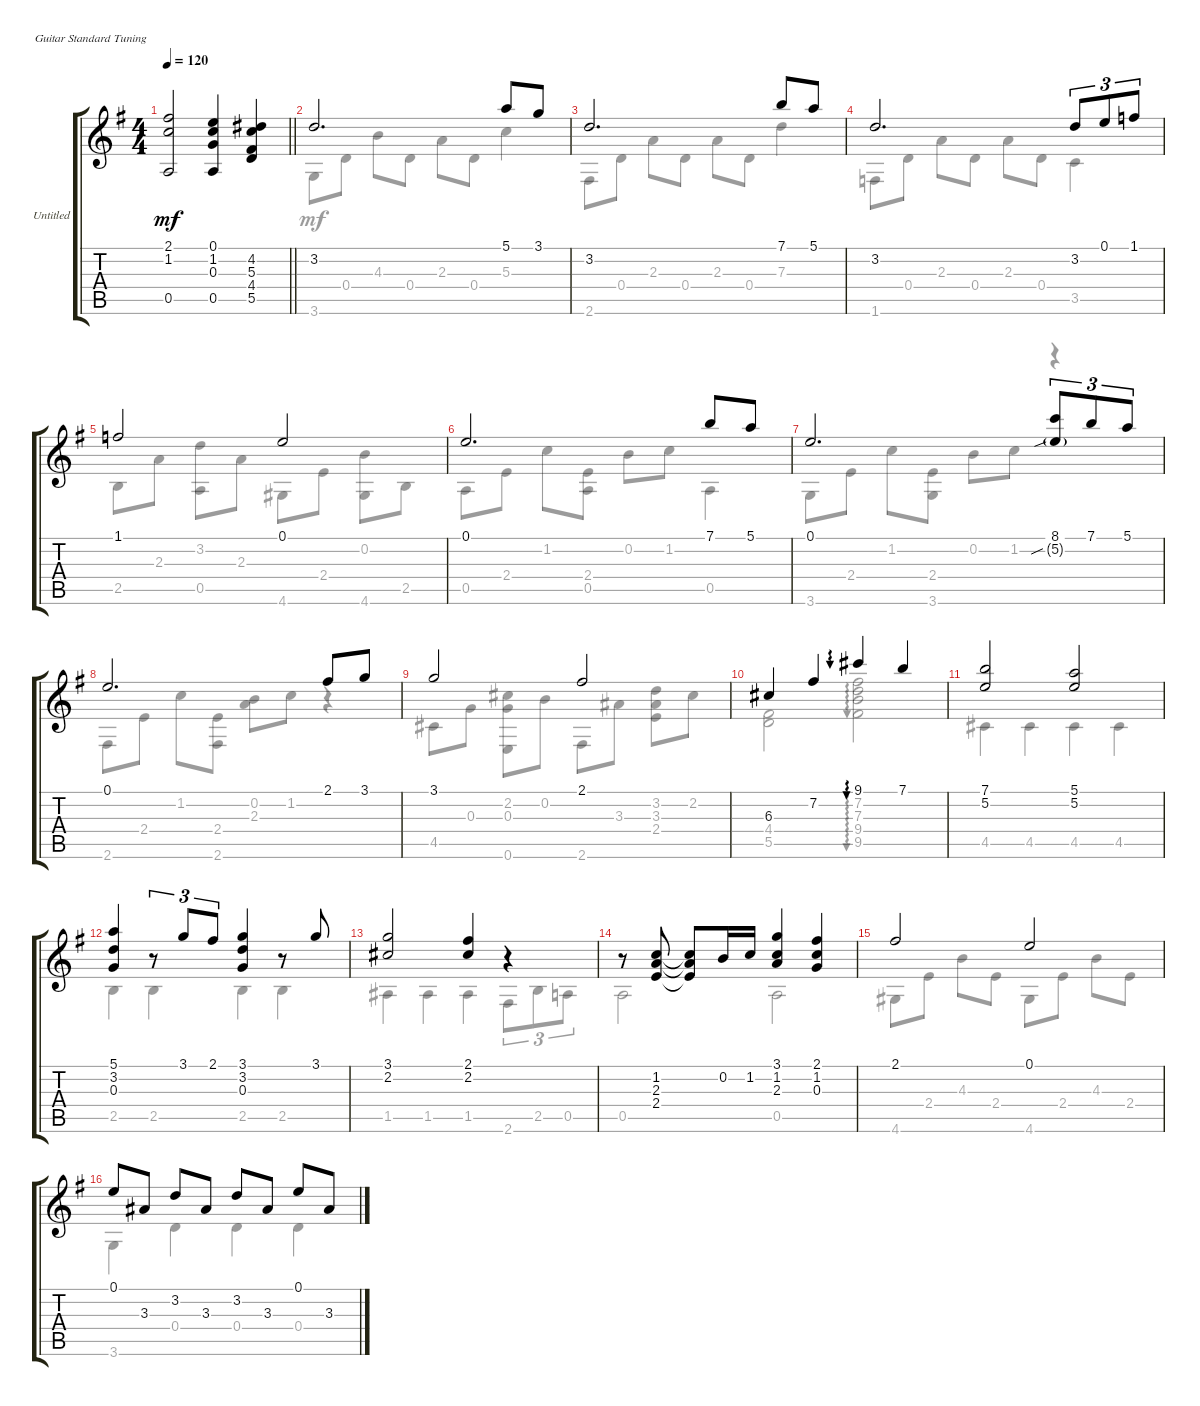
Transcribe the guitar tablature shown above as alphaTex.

\bracketExtendMode groupsimilarinstruments
\firstSystemTrackNameOrientation horizontal
\otherSystemsTrackNameOrientation horizontal
\track ("Untitled" "Untitled") {instrument acousticguitarnylon}
\staff {score tabs}
\tuning (E4 B3 G3 D3 A2 E2)
\voice
\ts (4 4)
\tempo 120
\clef g2
\barLineRight lightlight
\ks g
(2.1 1.2 0.5).2{dy mf} (0.1 1.2 0.3 0.5).4 (4.2 5.3 4.4 5.5).4 |
3.2.2{d} 5.1.8 3.1.8 |
3.2.2{d} 7.1.8 5.1.8 |
3.2.2{d} 3.2.8{tu (3 2)} 0.1.8{tu (3 2)} 1.1.8{tu (3 2)} |
1.1.2 0.1.2 |
0.1.2{d} 7.1.8 5.1.8 |
0.1.2{d} (8.1 5.2{sib g}).8{tu (3 2)} 7.1.8{tu (3 2)} 5.1.8{tu (3 2)} |
0.1.2{d} 2.1.8 3.1.8 |
3.1.2 2.1.2 |
6.3.4 7.2.4 9.1.4{au 0} 7.1.4 |
(7.1 5.2).2 (5.1 5.2).2 |
(5.1 3.2 0.3).4 r.8{tu (3 2)} 3.1.8{tu (3 2)} 2.1.8{tu (3 2)} (3.1 3.2 0.3).4 r.8 3.1.8 |
(3.1 2.2).2 (2.1 2.2).4 r.4 |
r.8 (1.2 2.3 2.4).8 (1.2{t} 2.3{t} 2.4{t}).8 0.2.16 1.2.16 (3.1 1.2 2.3).4 (2.1 1.2 0.3).4 |
2.1.2 0.1.2 |
0.1.8 3.3.8 3.2.8 3.3.8 3.2.8 3.3.8 0.1.8 3.3.8
\voice
\clef g2
\ottava regular
\simile none
\barLineRight lightlight
\ks g
|
3.6.8 0.4.8 4.3.8 0.4.8 2.3.8 0.4.8 5.3.4 |
2.6.8 0.4.8 2.3.8 0.4.8 2.3.8 0.4.8 7.3.4 |
1.6.8 0.4.8 2.3.8 0.4.8 2.3.8 0.4.8 3.5.4 |
2.5.8 2.3.8 (3.2 0.5).8 2.3.8 4.6.8 2.4.8 (0.2 4.6).8 2.5.8 |
0.5.8 2.4.8 1.2.8 (2.4 0.5).8 0.2.8 1.2.8 0.5.4 |
3.6.8 2.4.8 1.2.8 (2.4 3.6).8 0.2.8 1.2.8 r.4 |
2.6.8 2.4.8 1.2.8 (2.4 2.6).8 (0.2 2.3).8 1.2.8 r.4 |
4.5.8 0.3.8 (2.2 0.3 0.6).8 0.2.8 2.6.8 3.3.8 (3.2 3.3 2.4).8 2.2.8 |
(4.4 5.5).2 (7.2 7.3 9.4 9.5).2{au 0} |
4.5.4 4.5.4 4.5.4 4.5.4 |
2.5.4 2.5.4 2.5.4 2.5.4 |
1.5.4 1.5.4 1.5.4 2.6.8{tu (3 2)} 2.5.8{tu (3 2)} 0.5.8{tu (3 2)} |
0.5.2 0.5.2 |
4.6.8 2.4.8 4.3.8 2.4.8 4.6.8 2.4.8 4.3.8 2.4.8 |
3.6.4 0.4.4 0.4.4 0.4.4
